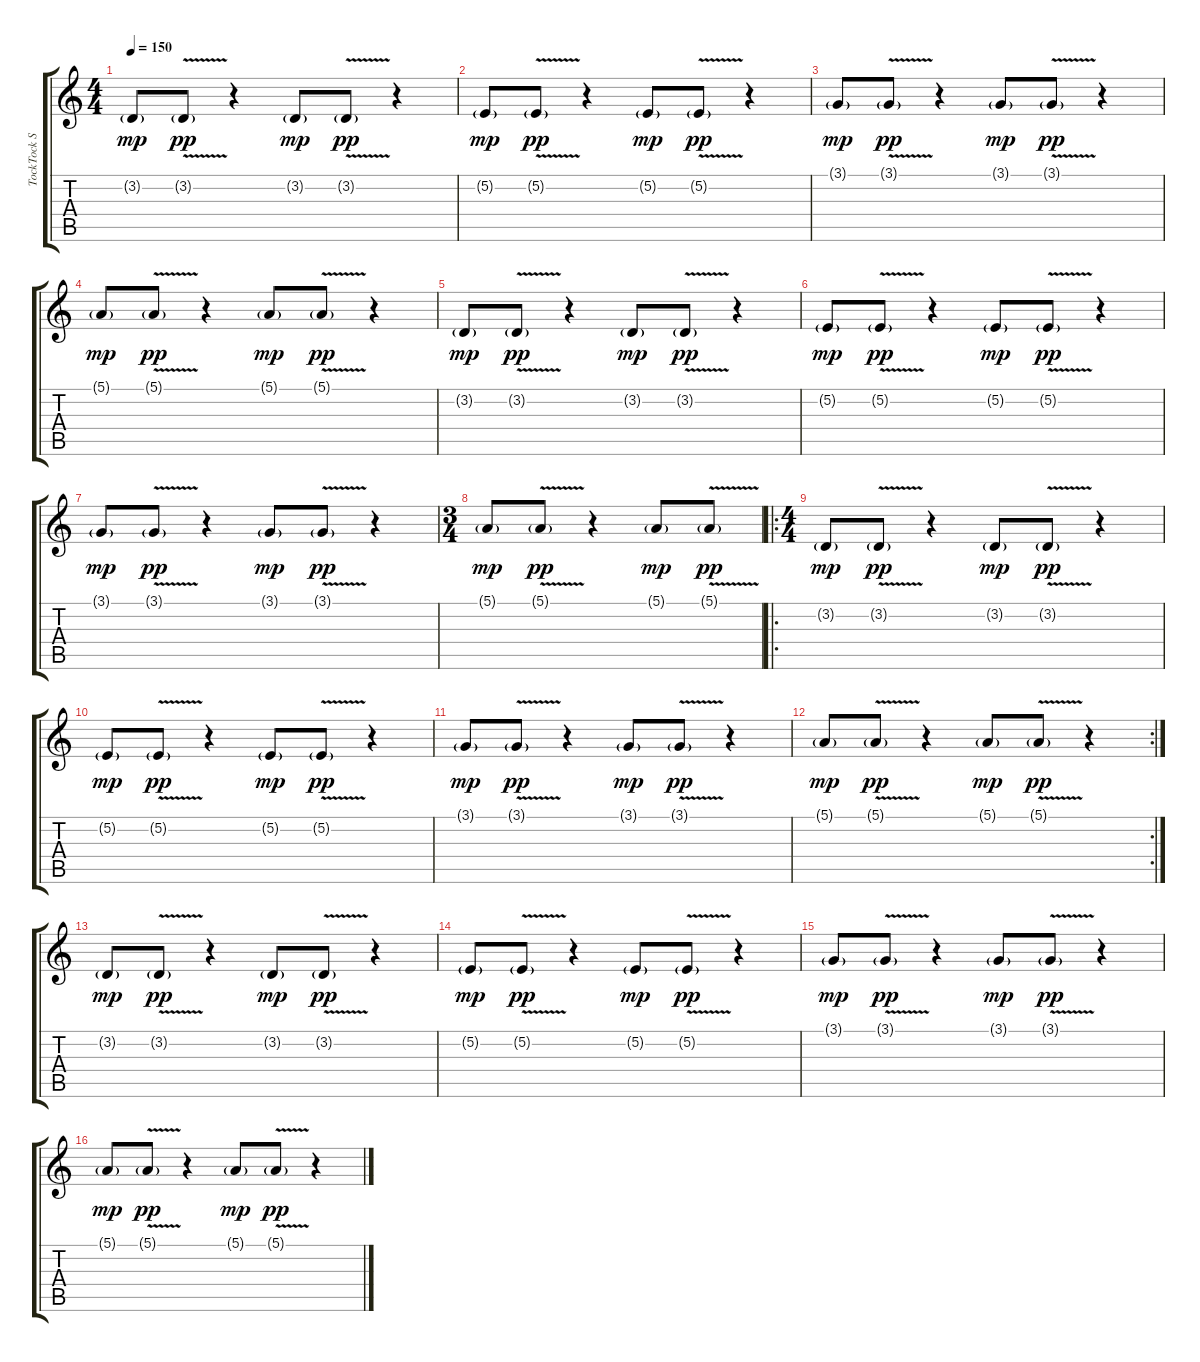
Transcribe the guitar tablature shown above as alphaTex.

\track ("TockTock Sound1" "TockTock S") {instrument lead8bassandlead}
\staff {score tabs}
\tuning (E4 B3 G3 D3 A2 E2) {hide}
\ts (4 4)
\tempo 150
\clef g2
\ks c
3.2{g}.8{dy mp instrument lead8bassandlead} 3.2{v g}.8{dy pp} r.4 3.2{g}.8{dy mp} 3.2{v g}.8{dy pp} r.4 |
5.2{g}.8{dy mp} 5.2{v g}.8{dy pp} r.4 5.2{g}.8{dy mp} 5.2{v g}.8{dy pp} r.4 |
3.1{g}.8{dy mp} 3.1{v g}.8{dy pp} r.4 3.1{g}.8{dy mp} 3.1{v g}.8{dy pp} r.4 |
5.1{g}.8{dy mp} 5.1{v g}.8{dy pp} r.4 5.1{g}.8{dy mp} 5.1{v g}.8{dy pp} r.4 |
3.2{g}.8{dy mp} 3.2{v g}.8{dy pp} r.4 3.2{g}.8{dy mp} 3.2{v g}.8{dy pp} r.4 |
5.2{g}.8{dy mp} 5.2{v g}.8{dy pp} r.4 5.2{g}.8{dy mp} 5.2{v g}.8{dy pp} r.4 |
3.1{g}.8{dy mp} 3.1{v g}.8{dy pp} r.4 3.1{g}.8{dy mp} 3.1{v g}.8{dy pp} r.4 |
\ts (3 4)
5.1{g}.8{dy mp} 5.1{v g}.8{dy pp} r.4 5.1{g}.8{dy mp} 5.1{v g}.8{dy pp} |
\ro
\ts (4 4)
3.2{g}.8{dy mp} 3.2{v g}.8{dy pp} r.4 3.2{g}.8{dy mp} 3.2{v g}.8{dy pp} r.4 |
5.2{g}.8{dy mp} 5.2{v g}.8{dy pp} r.4 5.2{g}.8{dy mp} 5.2{v g}.8{dy pp} r.4 |
3.1{g}.8{dy mp} 3.1{v g}.8{dy pp} r.4 3.1{g}.8{dy mp} 3.1{v g}.8{dy pp} r.4 |
\rc 2
5.1{g}.8{dy mp} 5.1{v g}.8{dy pp} r.4 5.1{g}.8{dy mp} 5.1{v g}.8{dy pp} r.4 |
3.2{g}.8{dy mp} 3.2{v g}.8{dy pp} r.4 3.2{g}.8{dy mp} 3.2{v g}.8{dy pp} r.4 |
5.2{g}.8{dy mp} 5.2{v g}.8{dy pp} r.4 5.2{g}.8{dy mp} 5.2{v g}.8{dy pp} r.4 |
3.1{g}.8{dy mp} 3.1{v g}.8{dy pp} r.4 3.1{g}.8{dy mp} 3.1{v g}.8{dy pp} r.4 |
5.1{g}.8{dy mp} 5.1{v g}.8{dy pp} r.4 5.1{g}.8{dy mp} 5.1{v g}.8{dy pp} r.4
